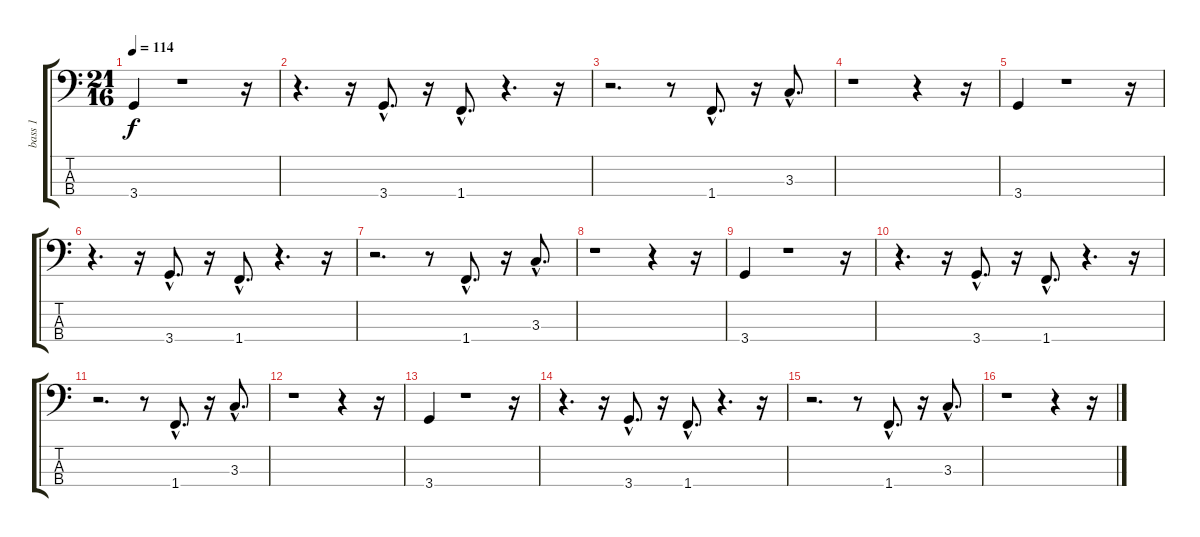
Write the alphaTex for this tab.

\track ("bass 1" "bass 1") {instrument fretlessbass}
\staff {score tabs}
\tuning (G2 D2 A1 E1) {hide}
\ts (21 16)
\tempo 114
\clef f4
\ks c
3.4.4{dy f instrument electricbassfinger} r.1 r.16 |
r.4{d} r.16 3.4{hac}.8{d} r.16 1.4{hac}.8{d} r.4{d} r.16 |
r.2{d} r.8 1.4{hac}.8{d} r.16 3.3{hac}.8{d} |
r.1 r.4 r.16 |
3.4.4 r.1 r.16 |
r.4{d} r.16 3.4{hac}.8{d} r.16 1.4{hac}.8{d} r.4{d} r.16 |
r.2{d} r.8 1.4{hac}.8{d} r.16 3.3{hac}.8{d} |
r.1 r.4 r.16 |
3.4.4 r.1 r.16 |
r.4{d} r.16 3.4{hac}.8{d} r.16 1.4{hac}.8{d} r.4{d} r.16 |
r.2{d} r.8 1.4{hac}.8{d} r.16 3.3{hac}.8{d} |
r.1 r.4 r.16 |
3.4.4 r.1 r.16 |
r.4{d} r.16 3.4{hac}.8{d} r.16 1.4{hac}.8{d} r.4{d} r.16 |
r.2{d} r.8 1.4{hac}.8{d} r.16 3.3{hac}.8{d} |
r.1 r.4 r.16
